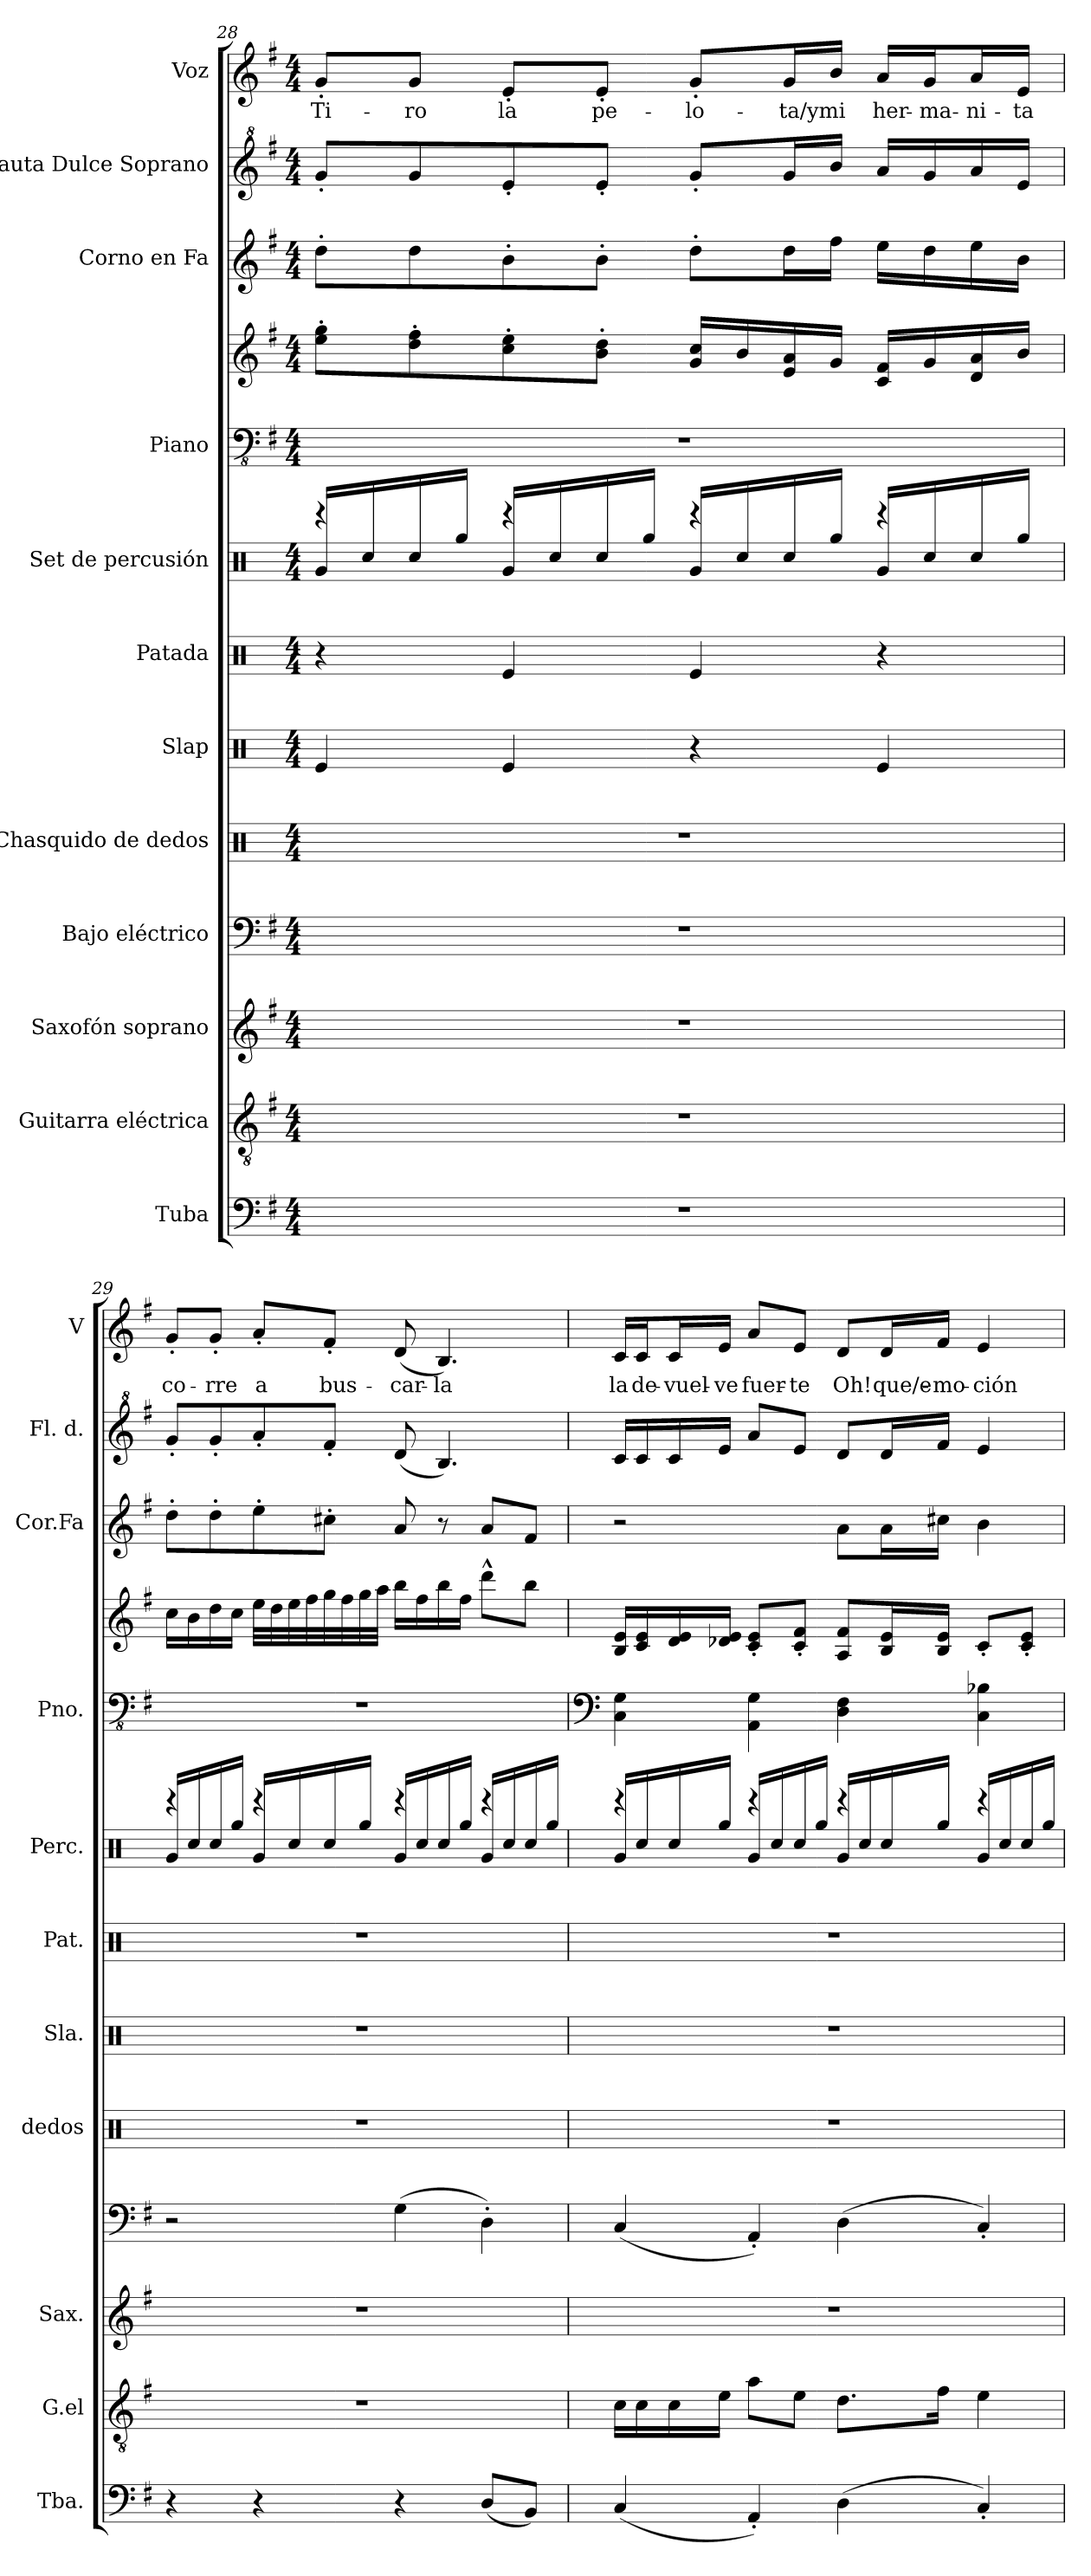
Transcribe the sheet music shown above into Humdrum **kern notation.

**kern	**kern	**kern	**kern	**kern	**kern	**kern	**kern	**kern	**kern	**kern	**kern	**kern	**text
*part12	*part11	*part10	*part9	*part8	*part7	*part6	*part5	*part4	*part4	*part3	*part2	*part1	*part1
*staff13	*staff12	*staff11	*staff10	*staff9	*staff8	*staff7	*staff6	*staff5	*staff4	*staff3	*staff2	*staff1	*staff1
*I"Tuba	*I"Guitarra eléctrica	*I"Saxofón soprano	*I"Bajo eléctrico	*I"Chasquido de dedos	*I"Slap	*I"Patada	*I"Set de percusión	*I"Piano	*	*I"Corno en Fa	*I"Flauta Dulce Soprano	*I"Voz	*
*I'Tba.	*I'G.el	*I'Sax.	*	*I'dedos	*I'Sla.	*I'Pat.	*I'Perc.	*I'Pno.	*	*I'Cor.Fa	*I'Fl. d.	*I'V	*
!!LO:PB:g=z
*clefF4	*clefGv2	*clefG2	*clefF4	*clefX	*clefX	*clefX	*clefX	*clefFv4	*clefG2	*clefG2	*clefG^2	*clefG2	*
*	*	*ITrd1c2	*ITrd7c12	*	*	*	*	*	*	*ITrd4c7	*	*	*
*k[f#]	*k[f#]	*k[b-]	*k[f#]	*k[]	*k[]	*k[]	*k[]	*k[f#]	*k[f#]	*k[]	*k[f#]	*k[f#]	*
*M4/4	*M4/4	*M4/4	*M4/4	*M4/4	*M4/4	*M4/4	*M4/4	*M4/4	*M4/4	*M4/4	*M4/4	*M4/4	*
=28	=28	=28	=28	=28	=28	=28	=28	=28	=28	=28	=28	=28	=28
*	*	*	*	*	*	*	*^	*	*	*	*	*	*
!	!	!	!	!	!	!	!	!	!	!	!	!	!	!LO:LY:b
1r	1r	1r	1r	1r	4Re/	4r	4r	16Rg/LL	1r	8ee\' 8gg\'L	8g'\L	8gg'/L	8g'/L	Ti-
.	.	.	.	.	.	.	.	16Rcc/	.	.	.	.	.	.
!	!	!	!	!	!	!	!	!	!	!	!	!	!	!LO:LY:b
.	.	.	.	.	.	.	.	16Rcc/	.	8dd\' 8ff#\'	8g\	8gg/	8g/J	-ro
.	.	.	.	.	.	.	.	16Rgg/JJ	.	.	.	.	.	.
!	!	!	!	!	!	!	!	!	!	!	!	!	!	!LO:LY:b
.	.	.	.	.	4Re/	4Re/	4r	16Rg/LL	.	8cc\' 8ee\'	8e'\	8ee'/	8e'/L	la
.	.	.	.	.	.	.	.	16Rcc/	.	.	.	.	.	.
!	!	!	!	!	!	!	!	!	!	!	!	!	!	!LO:LY:b
.	.	.	.	.	.	.	.	16Rcc/	.	8b\' 8dd\'J	8e'\J	8ee'/J	8e'/J	pe-
.	.	.	.	.	.	.	.	16Rgg/JJ	.	.	.	.	.	.
!	!	!	!	!	!	!	!	!	!	!	!	!	!	!LO:LY:b
.	.	.	.	.	4r	4Re/	4r	16Rg/LL	.	16g/ 16cc/LL	8g'\L	8gg'/L	8g'/L	-lo-
.	.	.	.	.	.	.	.	16Rcc/	.	16b/	.	.	.	.
!	!	!	!	!	!	!	!	!	!	!	!	!	!	!LO:LY:b
.	.	.	.	.	.	.	.	16Rcc/	.	16e/ 16a/	16g\L	16gg/L	16g/L	-ta/ymi
.	.	.	.	.	.	.	.	16Rgg/JJ	.	16g/JJ	16b\JJ	16bb/JJ	16b/JJ	.
!	!	!	!	!	!	!	!	!	!	!	!	!	!	!LO:LY:b
.	.	.	.	.	4Re/	4r	4r	16Rg/LL	.	16c/ 16f#/LL	16a\LL	16aa/LL	16a/LL	her-
!	!	!	!	!	!	!	!	!	!	!	!	!	!	!LO:LY:b
.	.	.	.	.	.	.	.	16Rcc/	.	16g/	16g\	16gg/	16g/J	-ma-
!	!	!	!	!	!	!	!	!	!	!	!	!	!	!LO:LY:b
.	.	.	.	.	.	.	.	16Rcc/	.	16d/ 16a/	16a\	16aa/	16a/L	-ni-
!	!	!	!	!	!	!	!	!	!	!	!	!	!	!LO:LY:b
.	.	.	.	.	.	.	.	16Rgg/JJ	.	16b/JJ	16e\JJ	16ee/JJ	16e/JJ	-ta
=29	=29	=29	=29	=29	=29	=29	=29	=29	=29	=29	=29	=29	=29	=29
!	!	!	!	!	!	!	!	!	!	!	!	!	!	!LO:LY:b
4r	1r	1r	2r	1r	1r	1r	4r	16Rg/LL	1r	16cc\LL	8g'\L	8gg'/L	8g'/L	co-
.	.	.	.	.	.	.	.	16Rcc/	.	16b\	.	.	.	.
!	!	!	!	!	!	!	!	!	!	!	!	!	!	!LO:LY:b
.	.	.	.	.	.	.	.	16Rcc/	.	16dd\	8g'\	8gg'/	8g'/J	-rre
.	.	.	.	.	.	.	.	16Rgg/JJ	.	16cc\JJ	.	.	.	.
!	!	!	!	!	!	!	!	!	!	!	!	!	!	!LO:LY:b
4r	.	.	.	.	.	.	4r	16Rg/LL	.	32ee\LLL	8a'\	8aa'/	8a'/L	a
.	.	.	.	.	.	.	.	.	.	32dd\	.	.	.	.
.	.	.	.	.	.	.	.	16Rcc/	.	32ee\	.	.	.	.
.	.	.	.	.	.	.	.	.	.	32ff#\	.	.	.	.
!	!	!	!	!	!	!	!	!	!	!	!	!	!	!LO:LY:b
.	.	.	.	.	.	.	.	16Rcc/	.	32gg\	8f#X'\J	8ff#'/J	8f#'/J	bus-
.	.	.	.	.	.	.	.	.	.	32ff#\	.	.	.	.
.	.	.	.	.	.	.	.	16Rgg/JJ	.	32gg\	.	.	.	.
.	.	.	.	.	.	.	.	.	.	32aa\JJJ	.	.	.	.
!	!	!	!	!	!	!	!	!	!	!	!	!	!	!LO:LY:b
4r	.	.	(>4GG\	.	.	.	4r	16Rg/LL	.	16bb\LL	8d/	(<8dd/	(<8d/	-car-
.	.	.	.	.	.	.	.	16Rcc/	.	16ff#\	.	.	.	.
!	!	!	!	!	!	!	!	!	!	!	!	!	!	!LO:LY:b
.	.	.	.	.	.	.	.	16Rcc/	.	16bb\	8r	4.b/)	4.B/)	-la
.	.	.	.	.	.	.	.	16Rgg/JJ	.	16ff#\JJ	.	.	.	.
(<8D/L	.	.	4DD'\)	.	.	.	4r	16Rg/LL	.	8ddd^^\L	8d/L	.	.	.
.	.	.	.	.	.	.	.	16Rcc/	.	.	.	.	.	.
8BB/J)	.	.	.	.	.	.	.	16Rcc/	.	8bb\J	8B/J	.	.	.
.	.	.	.	.	.	.	.	16Rgg/JJ	.	.	.	.	.	.
!!LO:PB:g=z
=30	=30	=30	=30	=30	=30	=30	=30	=30	=30	=30	=30	=30	=30	=30
*	*	*	*	*	*	*	*	*	*clefF4	*	*	*	*	*
!	!	!	!	!	!	!	!	!	!	!	!	!	!	!LO:LY:b
(<4C/	16c\LL	1r	(<4CC/	1r	1r	1r	4r	16Rg/LL	4C\ 4G\	16B/ 16e/LL	2r	16cc/LL	16c/LL	la
!	!	!	!	!	!	!	!	!	!	!	!	!	!	!LO:LY:b
.	16c\	.	.	.	.	.	.	16Rcc/	.	16c/ 16e/	.	16cc/	16c/J	de-
!	!	!	!	!	!	!	!	!	!	!	!	!	!	!LO:LY:b
.	16c\	.	.	.	.	.	.	16Rcc/	.	16d/ 16e/	.	16cc/	16c/L	-vuel-
!	!	!	!	!	!	!	!	!	!	!	!	!	!	!LO:LY:b
.	16e\JJ	.	.	.	.	.	.	16Rgg/JJ	.	16d-X/ 16e/JJ	.	16ee/JJ	16e/JJ	-ve
!	!	!	!	!	!	!	!	!	!	!	!	!	!	!LO:LY:b
4AA'/)	8a\L	.	4AAA'/)	.	.	.	4r	16Rg/LL	4AA\ 4G\	8c/' 8e/'L	.	8aa/L	8a/L	fuer-
.	.	.	.	.	.	.	.	16Rcc/	.	.	.	.	.	.
!	!	!	!	!	!	!	!	!	!	!	!	!	!	!LO:LY:b
.	8e\J	.	.	.	.	.	.	16Rcc/	.	8c/' 8f#/'J	.	8ee/J	8e/J	-te
.	.	.	.	.	.	.	.	16Rgg/JJ	.	.	.	.	.	.
!	!	!	!	!	!	!	!	!	!	!	!	!	!	!LO:LY:b
(>4D\	8.d\L	.	(>4DD\	.	.	.	4r	16Rg/LL	4D\ 4F#\	8A/ 8f#/L	8d\L	8dd/L	8d/L	Oh!
.	.	.	.	.	.	.	.	16Rcc/	.	.	.	.	.	.
!	!	!	!	!	!	!	!	!	!	!	!	!	!	!LO:LY:b
.	.	.	.	.	.	.	.	16Rcc/	.	16B/ 16e/L	16d\L	16dd/L	16d/L	que/e-
!	!	!	!	!	!	!	!	!	!	!	!	!	!	!LO:LY:b
.	16f#\Jk	.	.	.	.	.	.	16Rgg/JJ	.	16B/ 16e/JJ	16f#X\JJ	16ff#/JJ	16f#/JJ	-mo-
!	!	!	!	!	!	!	!	!	!	!	!	!	!	!LO:LY:b
4C'/)	4e\	.	4CC'/)	.	.	.	4r	16Rg/LL	4C\ 4B-X\	8c'/L	4e\	4ee/	4e/	-ción
.	.	.	.	.	.	.	.	16Rcc/	.	.	.	.	.	.
.	.	.	.	.	.	.	.	16Rcc/	.	8c/' 8e/'J	.	.	.	.
.	.	.	.	.	.	.	.	16Rgg/JJ	.	.	.	.	.	.
*	*	*	*	*	*	*	*v	*v	*	*	*	*	*	*
=	=	=	=	=	=	=	=	=	=	=	=	=	=
*-	*-	*-	*-	*-	*-	*-	*-	*-	*-	*-	*-	*-	*-
